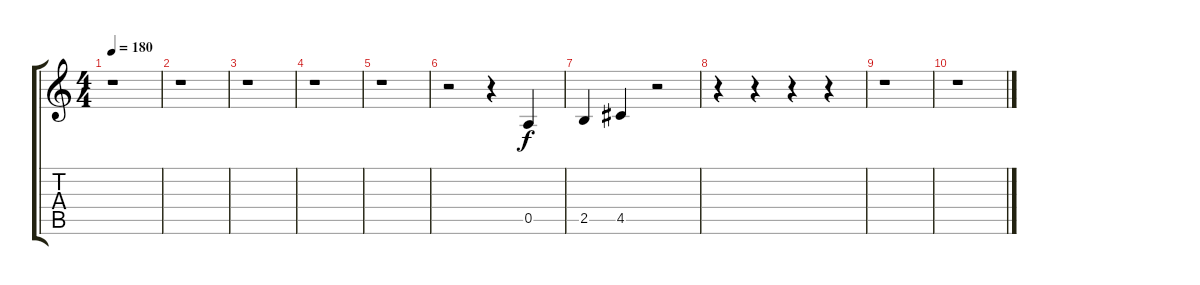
\track "" {instrument acousticguitarsteel}
\staff {score tabs}
\tuning (E4 B3 G3 D3 A2 E2) {hide}
\ts (4 4)
\tempo 180
\clef g2
\ks c
r.1{dy f} |
r.1 |
r.1 |
r.1 |
r.1 |
r.2 r.4 0.5.4 |
2.5.4 4.5.4 r.2 |
r.4 r.4 r.4 r.4 |
r.1 |
r.1
